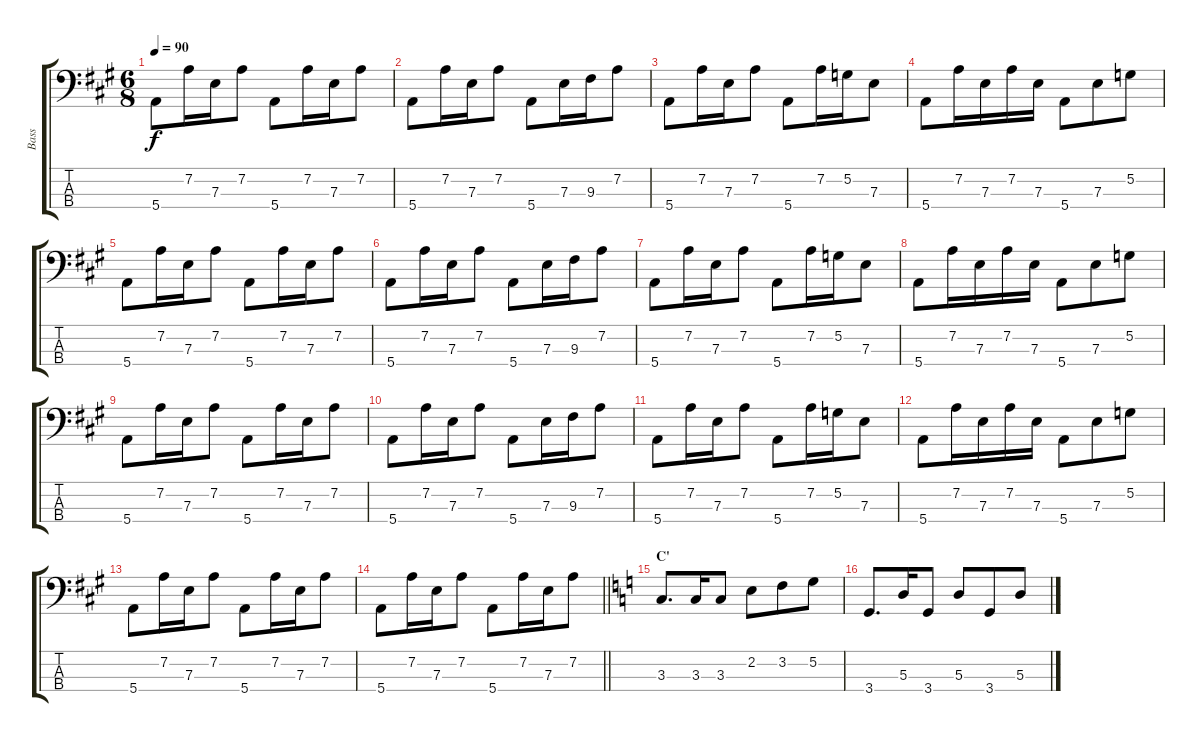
\track ("Bass" "Bass") {instrument electricbassfinger}
\staff {score tabs}
\tuning (G2 D2 A1 E1) {hide}
\ts (6 8)
\tempo 90
\clef f4
\ks a
5.4.8{dy f} 7.2.16 7.3.16 7.2.8 5.4.8 7.2.16 7.3.16 7.2.8 |
5.4.8 7.2.16 7.3.16 7.2.8 5.4.8 7.3.16 9.3.16 7.2.8 |
5.4.8 7.2.16 7.3.16 7.2.8 5.4.8 7.2.16 5.2.16 7.3.8 |
5.4.8 7.2.16 7.3.16 7.2.16 7.3.16 5.4.8 7.3.8 5.2.8 |
5.4.8 7.2.16 7.3.16 7.2.8 5.4.8 7.2.16 7.3.16 7.2.8 |
5.4.8 7.2.16 7.3.16 7.2.8 5.4.8 7.3.16 9.3.16 7.2.8 |
5.4.8 7.2.16 7.3.16 7.2.8 5.4.8 7.2.16 5.2.16 7.3.8 |
5.4.8 7.2.16 7.3.16 7.2.16 7.3.16 5.4.8 7.3.8 5.2.8 |
5.4.8 7.2.16 7.3.16 7.2.8 5.4.8 7.2.16 7.3.16 7.2.8 |
5.4.8 7.2.16 7.3.16 7.2.8 5.4.8 7.3.16 9.3.16 7.2.8 |
5.4.8 7.2.16 7.3.16 7.2.8 5.4.8 7.2.16 5.2.16 7.3.8 |
5.4.8 7.2.16 7.3.16 7.2.16 7.3.16 5.4.8 7.3.8 5.2.8 |
5.4.8 7.2.16 7.3.16 7.2.8 5.4.8 7.2.16 7.3.16 7.2.8 |
\barLineRight lightlight
5.4.8 7.2.16 7.3.16 7.2.8 5.4.8 7.2.16 7.3.16 7.2.8 |
\section ("" "C'")
\ks c
3.3.8{d} 3.3.16 3.3.8 2.2.8 3.2.8 5.2.8 |
3.4.8{d} 5.3.16 3.4.8 5.3.8 3.4.8 5.3.8
